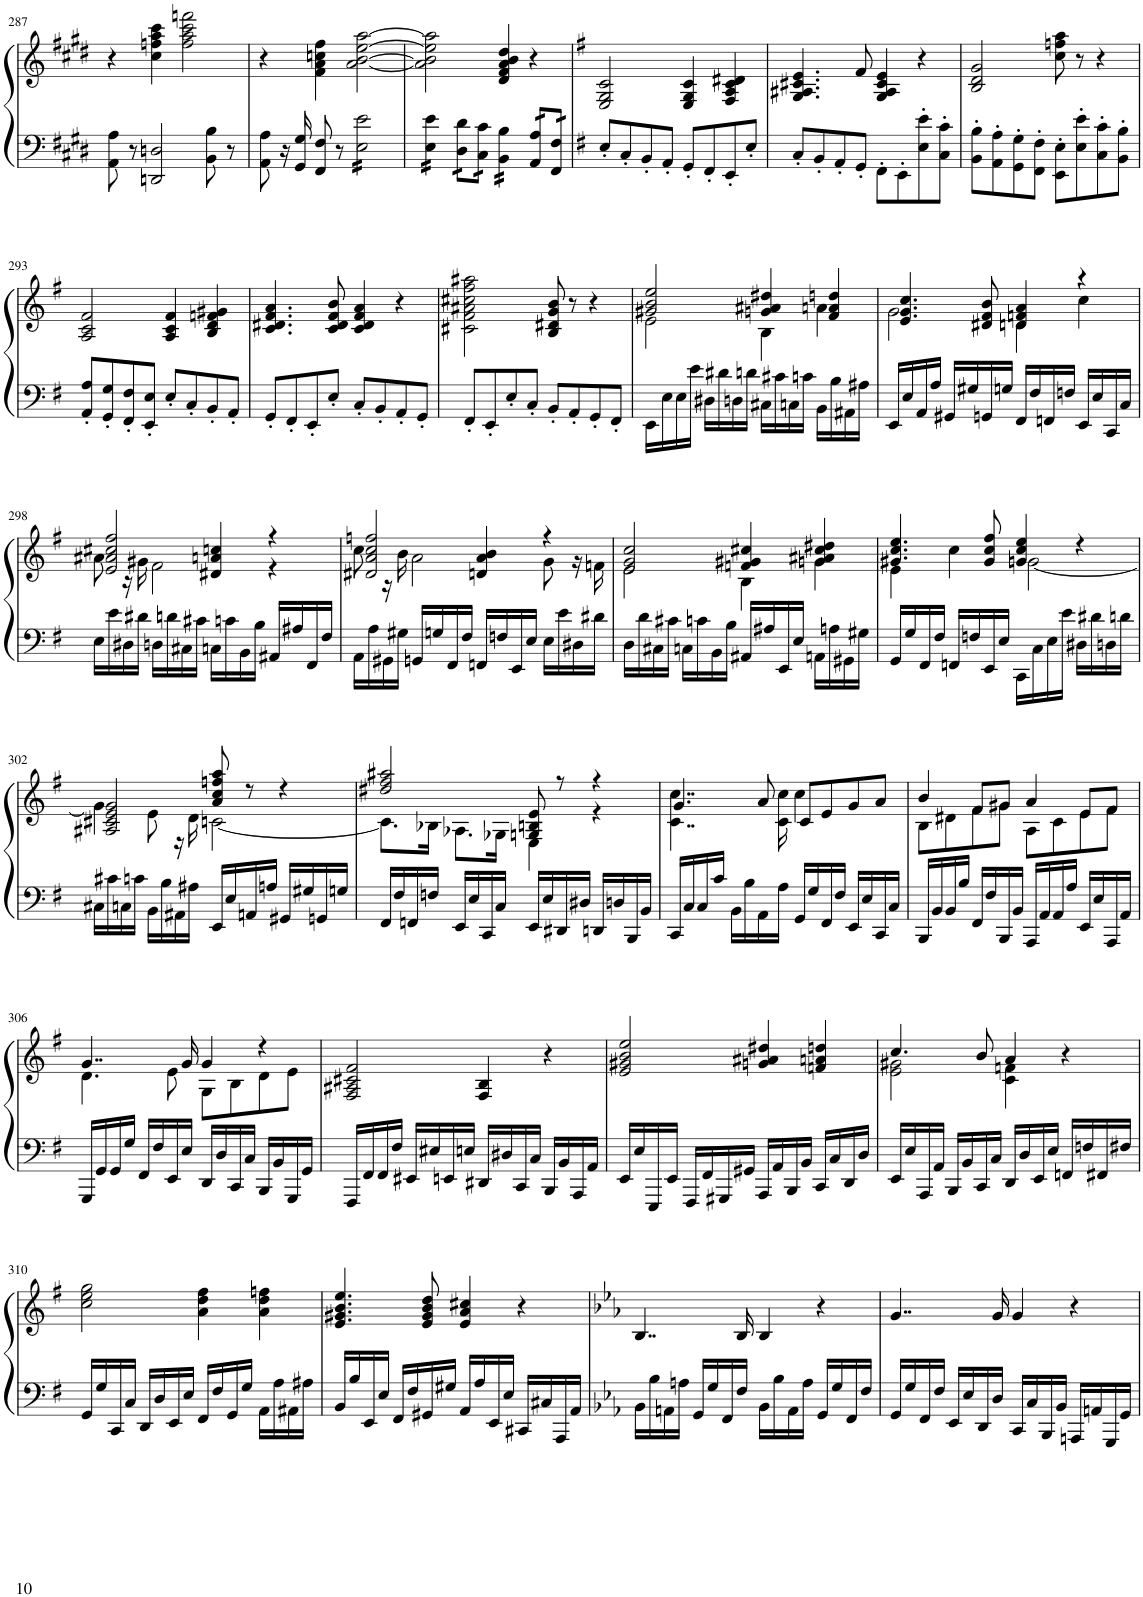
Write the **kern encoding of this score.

**kern	**kern
*part1	*part1
*staff2	*staff1
*I"Klavier	*
*I'Klav.	*
!!LO:PB:g=z
*clefG2	*clefF4
*k[f#c#g#d#]	*k[f#c#g#d#]
*M4/4	*M4/4
=287	=287
8AA\ 8A\	4r
8r	.
2DDn/ 2Dn/	4cc#\ 4ffn\ 4aa\ 4ccc#\
.	2ff\ 2aa\ 2ccc#\ 2fffn\
8BB\ 8B\	.
8r	.
=288	=288
8AA\ 8A\	4r
16r	.
16GG#/ 16G#/	.
8FF#/ 8F#/	4f#\ 4a\ 4ccn\ 4ff#\
8r	.
*tremolo	*
16E\ 16e\LL	[2a\ [2b\ [2ee\ [2aa\
16E\ 16e\	.
16E\ 16e\	.
16E\ 16e\	.
16E\ 16e\	.
16E\ 16e\	.
16E\ 16e\	.
16E\ 16e\JJ	.
=289	=289
16E\ 16e\LL	2a\] 2b\] 2ee\] 2aa\]
16E\ 16e\	.
16E\ 16e\	.
16E\ 16e\JJ	.
16D#\ 16d#\LL	.
16D#\ 16d#\	.
16C#\ 16c#\	.
16C#\ 16c#\JJ	.
16BB\ 16B\LL	4d#/ 4f#/ 4a/ 4b/ 4dd#/
16BB\ 16B\	.
16BB\ 16B\	.
16BB\ 16B\JJ	.
16AA/ 16A/LL	4r
16AA/ 16A/	.
16FF#/ 16F#/	.
16FF#/ 16F#/JJ	.
*Xtremolo	*
=290	=290
*k[f#]	*k[f#]
8E'/L	2E/ 2G/ 2c/
8C'/	.
8BB'/	.
8AA'/J	.
8GG'/L	4E/ 4G/ 4c/
8FF#'/	.
8EE'/	4F#/ 4A/ 4c/ 4d#X/
8E'/J	.
=291	=291
8C'/L	4.G/ 4.A#X/ 4.c#X/ 4.e/
8BB'/	.
8AA'/	.
8GG'/J	8f#/
8FF#'\L	4G/ 4A#/ 4c#/ 4e/
8EE'\	.
8E\' 8e\'	4r
8C\' 8c\'J	.
=292	=292
8BB\' 8B\'L	2B/ 2d/ 2g/
8AA\' 8A\'	.
8GG\' 8G\'	.
8FF#\' 8F#\'J	.
8EE\' 8E\'L	8cc\ 8ffn\ 8aa\
8E\' 8e\'	8r
8C\' 8c\'	4r
8BB\' 8B\'J	.
!!LO:LB:g=z
=293	=293
8AA/' 8A/'L	2A/ 2c/ 2f#/
8GG/' 8G/'	.
8FF#/' 8F#/'	.
8EE/' 8E/'J	.
8E'/L	4A/ 4c/ 4f#/
8C'/	.
8BB'/	4B/ 4d/ 4fn/ 4g#X/
8AA'/J	.
=294	=294
8GG'/L	4.c/ 4.d#X/ 4.f#/ 4.a/
8FF#'/	.
8EE'/	.
8E'/J	8c/ 8d#/ 8f#/ 8b/
8C'/L	4c/ 4d#/ 4f#/ 4a/
8BB'/	.
8AA'/	4r
8GG'/J	.
=295	=295
8FF#'/L	2c#X\ 2f#\ 2a#X\ 2cc#X\ 2ff#\ 2aa#X\
8EE'/	.
8E'/	.
8C'/J	.
8BB'/L	8B/ 8d#X/ 8g/ 8b/
8AA'/	8r
8GG'/	4r
8FF#'/J	.
=296	=296
*	*^
16EE\LL	2g#X/ 2b/ 2ee/	2e\
16E\	.	.
16E\	.	.
16e\JJ	.	.
16D#X\LL	.	.
16d#X\	.	.
16Dn\	.	.
16dn\JJ	.	.
16C#X\LL	4gn/ 4a#X/ 4dd#X/	4B\
16c#X\	.	.
16Cn\	.	.
16cn\JJ	.	.
16BB\LL	4f#/ 4an/ 4ddn/	4a\
16B\	.	.
16AA#X\	.	.
16A#X\JJ	.	.
=297	=297	=297
16EE/LL	4.e/ 4.g/ 4.cc/	2g\
16E/	.	.
16AA/	.	.
16A/JJ	.	.
16GG#X/LL	.	.
16G#X/	.	.
16GGn/	8d#X/ 8f#/ 8b/	.
16Gn/JJ	.	.
16FF#/LL	4dn/ 4fn/ 4a/	4d\
16F#/	.	.
16FFn/	.	.
16Fn/JJ	.	.
16EE/LL	4r	4cc\
16E/	.	.
16CC/	.	.
16C/JJ	.	.
!!LO:LB:g=z	!!
=298	=298	=298
16E\LL	2e/ 2a#X/ 2cc#X/ 2ff#/	8a#\
16e\	.	.
16D#X\	.	16r
16d#X\JJ	.	16g#X\
16Dn\LL	.	2f#\
16dn\	.	.
16C#X\	.	.
16c#X\JJ	.	.
16Cn\LL	4d#X/ 4an/ 4ccn/	.
16cn\	.	.
16BB\	.	.
16B\JJ	.	.
16AA#X/LL	4r	4r
16A#X/	.	.
16FF#/	.	.
16F#/JJ	.	.
=299	=299	=299
16AA\LL	2d#X/ 2a/ 2cc/ 2ffn/	8cc\
16A\	.	.
16GG#X\	.	16r
16G#X\JJ	.	16b\
16GGn/LL	.	2a\
16Gn/	.	.
16FF#/	.	.
16F#/JJ	.	.
16FFn/LL	4dn/ 4a/ 4b/	.
16Fn/	.	.
16EE/	.	.
16E/JJ	.	.
16E\LL	4r	8g\
16e\	.	.
16D#X\	.	16r
16d#X\JJ	.	16fn\
=300	=300	=300
16D\LL	2e/ 2g/ 2cc/	2e\
16d\	.	.
16C#X\	.	.
16c#X\JJ	.	.
16Cn\LL	.	.
16cn\	.	.
16BB\	.	.
16B\JJ	.	.
16AA#X/LL	4fn/ 4g#X/ 4cc#X/	4B\
16A#X/	.	.
16EE/	.	.
16E/JJ	.	.
16AAn\LL	4gn/ 4a#X/ 4cc#/ 4dd#X/	4g\
16An\	.	.
16GG#X\	.	.
16G#X\JJ	.	.
=301	=301	=301
16GG/LL	4.g#X/ 4.cc/ 4.ee/	4e\
16G/	.	.
16FF#/	.	.
16F#/JJ	.	.
16FFn/LL	.	4cc\
16Fn/	.	.
16EE/	8g#/ 8cc/ 8ff#/	.
16E/JJ	.	.
16CC\LL	4gn/ 4cc/ 4ee/	[2g\
16C\	.	.
16E\	.	.
16e\JJ	.	.
16D#X\LL	4r	.
16d#X\	.	.
16Dn\	.	.
16dn\JJ	.	.
!!LO:LB:g=z	!!
=302	=302	=302
16C#X\LL	2A#X/ 2c#X/ 2e/ 2g/	4g\]
16c#X\	.	.
16Cn\	.	.
16cn\JJ	.	.
16BB\LL	.	8e\
16B\	.	.
16AA#X\	.	16r
16A#X\JJ	.	16d\
16EE/LL	8a/ 8cc/ 8ffn/ 8aa/	[2cn\
16E/	.	.
16AAn/	8r	.
16An/JJ	.	.
16GG#X/LL	4r	.
16G#X/	.	.
16GGn/	.	.
16Gn/JJ	.	.
=303	=303	=303
16FF#/LL	2dd#X/ 2ff#/ 2aa#X/	8.c\L]
16F#/	.	.
16FFn/	.	.
16Fn/JJ	.	16B-X\Jk
16EE/LL	.	8.A-X\L
16E/	.	.
16CC/	.	.
16C/JJ	.	16G-X\Jk
16EE/LL	8Gn/ 8Bn/ 8e/	4E\
16E/	.	.
16DD#X/	8r	.
16D#X/JJ	.	.
16DDn/LL	4r	4r
16Dn/	.	.
16BBB/	.	.
16BB/JJ	.	.
=304	=304	=304
16CC/LL	4.g/	4..c\ 4..cc\
16C/	.	.
16C/	.	.
16c/JJ	.	.
16BB\LL	.	.
16B\	.	.
16AA\	8a/	.
16A\JJ	.	16c\ 16cc\
16GG/LL	8c/L	4cc\
16G/	.	.
16FF#/	8e/	.
16F#/JJ	.	.
16EE/LL	8g/	4ryy
16E/	.	.
16CC/	8a/J	.
16C/JJ	.	.
=305	=305	=305
16BBB/LL	4b/	8B\L
16BB/	.	.
16BB/	.	8d#X\
16B/JJ	.	.
16FF#/LL	8f#/L	8f#\
16F#/	.	.
16BBB/	8g#X/J	8g#\J
16BB/JJ	.	.
16AAA/LL	4a/	8A\L
16AA/	.	.
16AA/	.	8c\
16A/JJ	.	.
16EE/LL	8e/L	8e\
16E/	.	.
16AAA/	8f#/J	8f#\J
16AA/JJ	.	.
!!LO:LB:g=z	!!
=306	=306	=306
16GGG/LL	4..g/	4.d\
16GG/	.	.
16GG/	.	.
16G/JJ	.	.
16FF#/LL	.	.
16F#/	.	.
16EE/	.	8e\
16E/JJ	16g/	.
16DD/LL	4g/	8G\L
16D/	.	.
16CC/	.	8B\
16C/JJ	.	.
16BBB/LL	4r	8d\
16BB/	.	.
16GGG/	.	8e\J
16GG/JJ	.	.
*	*v	*v
=307	=307
16FFF#/LL	2F#/ 2A#X/ 2c#X/ 2f#/
16FF#/	.
16FF#/	.
16F#/JJ	.
16EE#X/LL	.
16E#X/	.
16EEn/	.
16En/JJ	.
16DD#X/LL	4F#/ 4B/
16D#X/	.
16CC/	.
16C/JJ	.
16BBB/LL	4r
16BB/	.
16AAA/	.
16AA/JJ	.
=308	=308
16EE/LL	2e/ 2g#X/ 2b/ 2ee/
16E/	.
16EEE/	.
16EE/JJ	.
16FFF#/LL	.
16FF#/	.
16GGG#X/	.
16GG#X/JJ	.
16AAA/LL	4gn/ 4a#X/ 4dd#X/
16AA/	.
16BBB/	.
16BB/JJ	.
16CC/LL	4fn/ 4an/ 4ddn/
16C/	.
16DD/	.
16D/JJ	.
=309	=309
*	*^
16EE/LL	4.cc/	2e\ 2g#X\
16E/	.	.
16AAA/	.	.
16AA/JJ	.	.
16BBB/LL	.	.
16BB/	.	.
16CC/	8b/	.
16C/JJ	.	.
16DD/LL	4a/	4c\ 4fn\
16D/	.	.
16EE/	.	.
16E/JJ	.	.
16FFn/LL	4r	4ryy
16Fn/	.	.
16FF#X/	.	.
16F#X/JJ	.	.
*	*v	*v
!!LO:LB:g=z
=310	=310
16GG/LL	2cc\ 2ee\ 2gg\
16G/	.
16CC/	.
16C/JJ	.
16DD/LL	.
16D/	.
16EE/	.
16E/JJ	.
16FF#/LL	4a\ 4dd\ 4ff#\
16F#/	.
16GG/	.
16G/JJ	.
16AA\LL	4a\ 4dd\ 4ffn\
16A\	.
16AA#X\	.
16A#X\JJ	.
=311	=311
16BB/LL	4.e/ 4.g#X/ 4.b/ 4.ee/
16B/	.
16EE/	.
16E/JJ	.
16FF#/LL	.
16F#/	.
16GG#X/	8e/ 8g#/ 8b/ 8dd/
16G#X/JJ	.
16AA/LL	4e/ 4a/ 4cc#X/
16A/	.
16EE/	.
16E/JJ	.
16CC#X/LL	4r
16C#X/	.
16AAA/	.
16AA/JJ	.
=312	=312
*k[b-e-a-]	*k[b-e-a-]
16BB-\LL	4..B-/
16B-\	.
16AAn\	.
16An\JJ	.
16GG/LL	.
16G/	.
16FF/	.
16F/JJ	16B-/
16BB-\LL	4B-/
16B-\	.
16AA\	.
16A\JJ	.
16GG/LL	4r
16G/	.
16FF/	.
16F/JJ	.
=313	=313
16GG/LL	4..g/
16G/	.
16FF/	.
16F/JJ	.
16EE-/LL	.
16E-/	.
16DD/	.
16D/JJ	16g/
16CC/LL	4g/
16C/	.
16BBB-/	.
16BB-/JJ	.
16AAAn/LL	4r
16AAn/	.
16GGG/	.
16GG/JJ	.
=	=
*-	*-
